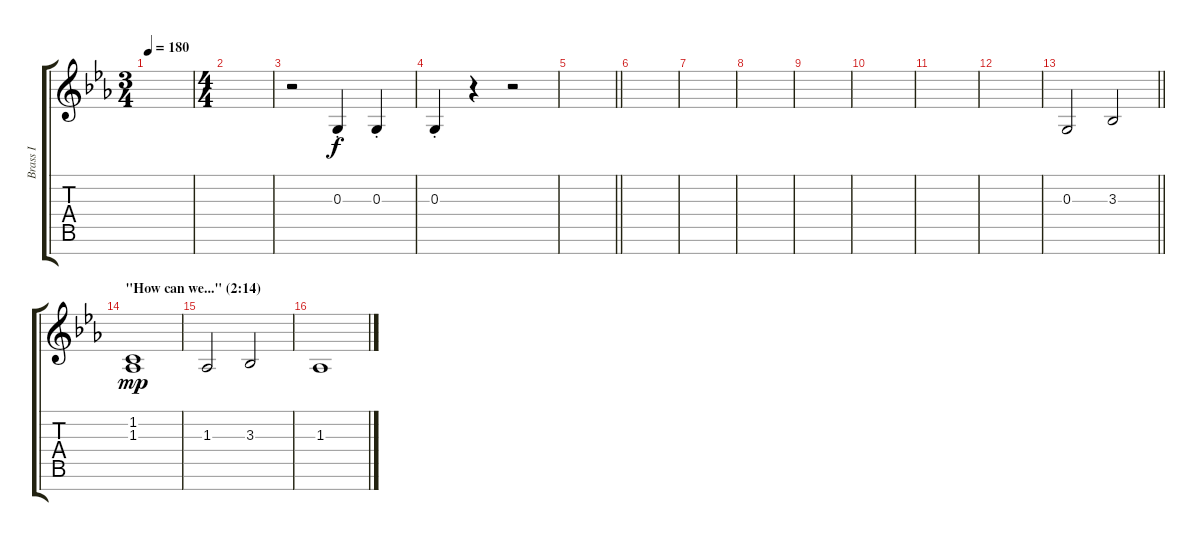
\track ("Brass I" "Brass I") {instrument frenchhorn}
\staff {score tabs}
\tuning (E4 B3 G3 D3 A2 E2 B1) {hide}
\ts (3 4)
\tempo 180
\clef g2
\ks eb
|
\ts (4 4)
|
r.2 0.3{st}.4 0.3{st}.4 |
0.3{st}.4 r.4 r.2 |
\barLineRight lightlight
|
|
|
|
|
|
|
|
\barLineRight lightlight
0.3.2{volume 14} 3.3.2 |
\section ("" "\"How can we...\" (2:14)")
(1.2 1.3).1{dy mp} |
1.3.2 3.3.2 |
1.3.1
